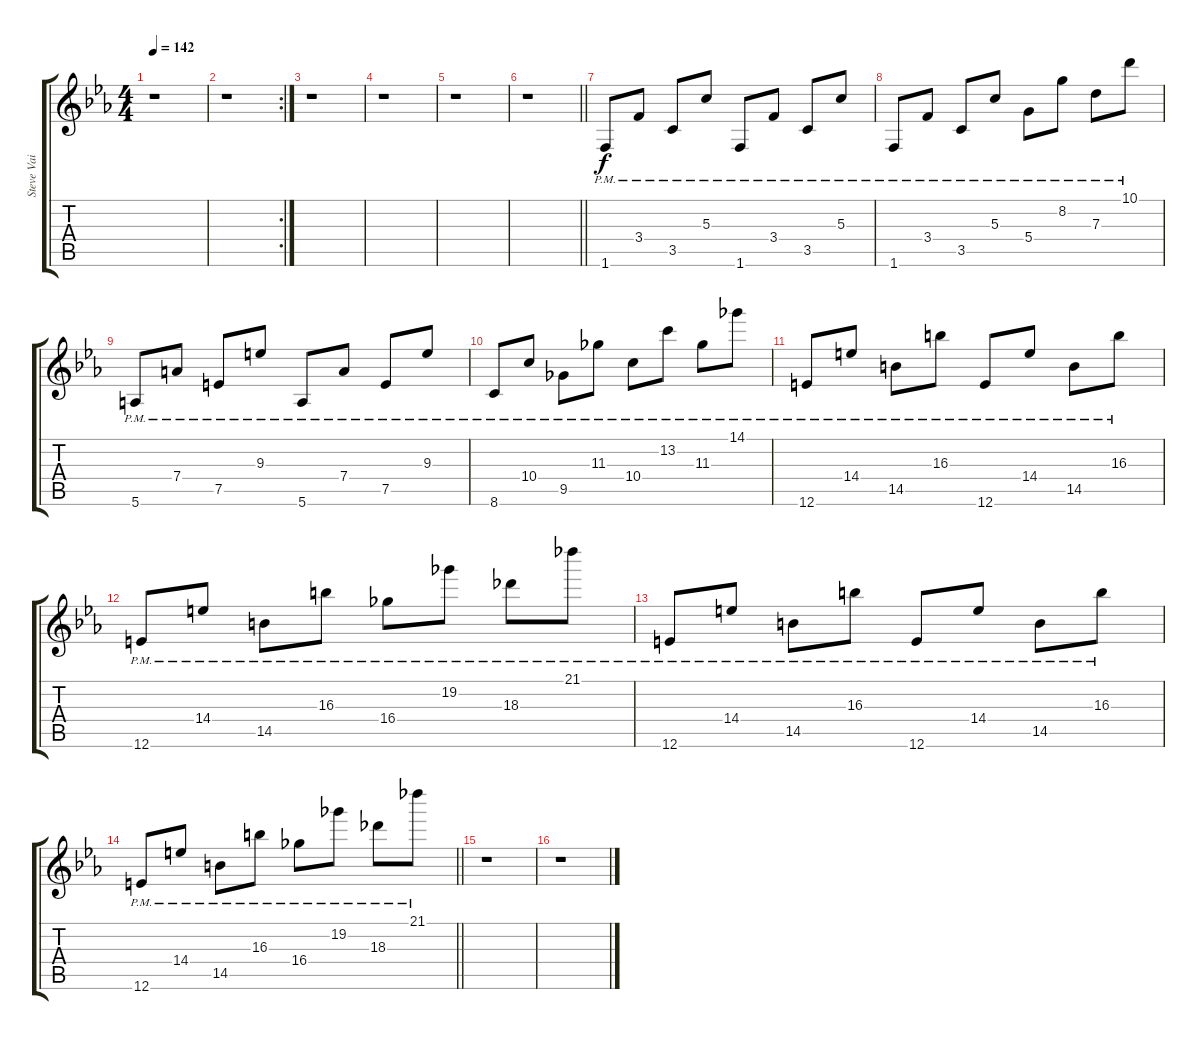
\track ("Steve Vai " "Steve Vai ") {instrument electricguitarmuted}
\staff {score tabs}
\tuning (E4 B3 G3 D3 A2 E2) {hide}
\ts (4 4)
\tempo 142
\clef g2
\ks eb
r.1{dy f} |
\rc 2
r.1 |
r.1 |
r.1 |
r.1 |
\barLineRight lightlight
r.1 |
1.6{pm}.8 3.4{pm}.8 3.5{pm}.8 5.3{pm}.8 1.6{pm}.8 3.4{pm}.8 3.5{pm}.8 5.3{pm}.8 |
1.6{pm}.8 3.4{pm}.8 3.5{pm}.8 5.3{pm}.8 5.4{pm}.8 8.2{pm}.8 7.3{pm}.8 10.1{pm}.8 |
5.6{pm}.8 7.4{pm}.8 7.5{pm}.8 9.3{pm}.8 5.6{pm}.8 7.4{pm}.8 7.5{pm}.8 9.3{pm}.8 |
8.6{pm}.8 10.4{pm}.8 9.5{pm}.8 11.3{pm}.8 10.4{pm}.8 13.2{pm}.8 11.3{pm}.8 14.1{pm}.8 |
12.6{pm}.8 14.4{pm}.8 14.5{pm}.8 16.3{pm}.8 12.6{pm}.8 14.4{pm}.8 14.5{pm}.8 16.3{pm}.8 |
12.6{pm}.8 14.4{pm}.8 14.5{pm}.8 16.3{pm}.8 16.4{pm}.8 19.2{pm}.8 18.3{pm}.8 21.1{pm}.8 |
12.6{pm}.8 14.4{pm}.8 14.5{pm}.8 16.3{pm}.8 12.6{pm}.8 14.4{pm}.8 14.5{pm}.8 16.3{pm}.8 |
\barLineRight lightlight
12.6{pm}.8 14.4{pm}.8 14.5{pm}.8 16.3{pm}.8 16.4{pm}.8 19.2{pm}.8 18.3{pm}.8 21.1{pm}.8 |
r.1 |
r.1
